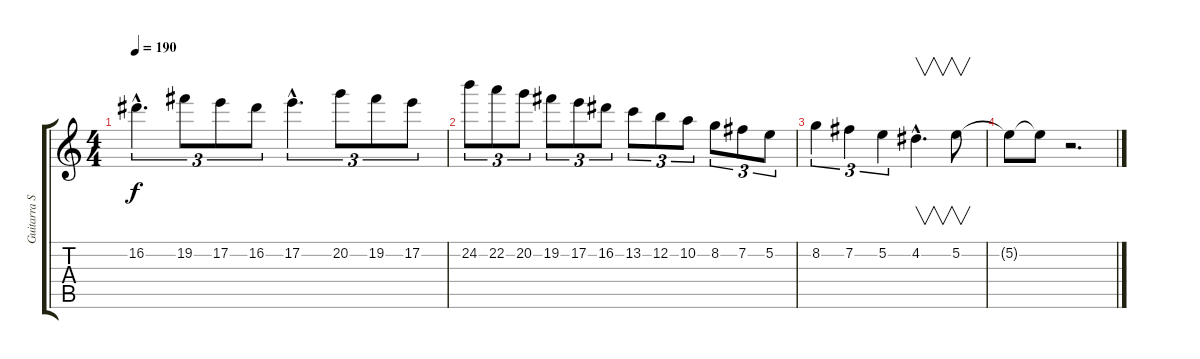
\track ("Guitarra Solo" "Guitarra S") {instrument overdrivenguitar}
\staff {score tabs}
\tuning (E4 B3 G3 D3 A2 E2) {hide}
\ts (4 4)
\tempo 190
\clef g2
\ks c
16.2{hac}.4{d tu (3 2) dy f} 19.2.8{tu (3 2)} 17.2.8{tu (3 2)} 16.2.8{tu (3 2)} 17.2{hac}.4{d tu (3 2)} 20.2.8{tu (3 2)} 19.2.8{tu (3 2)} 17.2.8{tu (3 2)} |
24.2.8{tu (3 2)} 22.2.8{tu (3 2)} 20.2.8{tu (3 2)} 19.2.8{tu (3 2)} 17.2.8{tu (3 2)} 16.2.8{tu (3 2)} 13.2.8{tu (3 2)} 12.2.8{tu (3 2)} 10.2.8{tu (3 2)} 8.2.8{tu (3 2)} 7.2.8{tu (3 2)} 5.2.8{tu (3 2)} |
8.2.4{tu (3 2)} 7.2.4{tu (3 2)} 5.2.4{tu (3 2)} 4.2{hac}.4{v d} 5.2.8{v} |
5.2{t}.8 5.2{t}.8 r.2{d}
